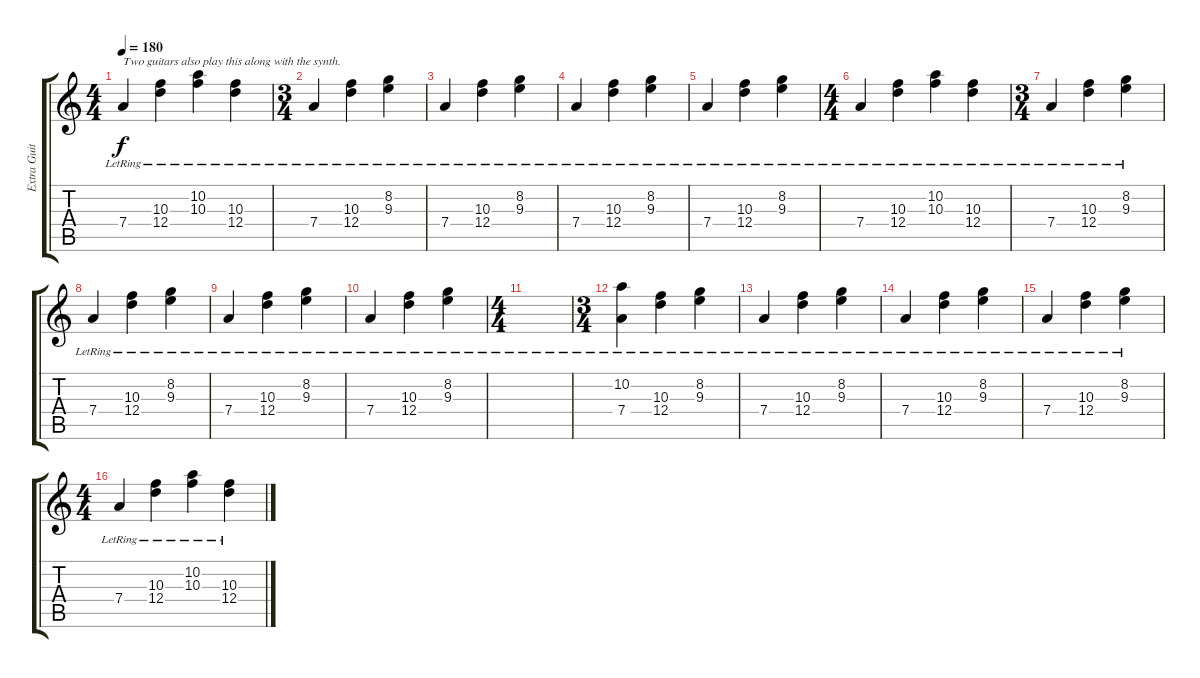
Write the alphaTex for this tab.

\track ("Extra Guitar" "Extra Guit") {instrument distortionguitar}
\staff {score tabs}
\tuning (E4 B3 G3 D3 A2 D2) {hide}
\ts (4 4)
\tempo 180
\clef g2
\ks c
7.4{lr}.4{txt "Two guitars also play this along with the synth." dy f} (10.3{lr} 12.4{lr}).4 (10.2{lr} 10.3{lr}).4 (10.3{lr} 12.4{lr}).4 |
\ts (3 4)
7.4{lr}.4 (10.3{lr} 12.4{lr}).4 (8.2{lr} 9.3{lr}).4 |
7.4{lr}.4 (10.3{lr} 12.4{lr}).4 (8.2{lr} 9.3{lr}).4 |
7.4{lr}.4 (10.3{lr} 12.4{lr}).4 (8.2{lr} 9.3{lr}).4 |
7.4{lr}.4 (10.3{lr} 12.4{lr}).4 (8.2{lr} 9.3{lr}).4 |
\ts (4 4)
7.4{lr}.4 (10.3{lr} 12.4{lr}).4 (10.2{lr} 10.3{lr}).4 (10.3{lr} 12.4{lr}).4 |
\ts (3 4)
7.4{lr}.4 (10.3{lr} 12.4{lr}).4 (8.2{lr} 9.3{lr}).4 |
7.4{lr}.4 (10.3{lr} 12.4{lr}).4 (8.2{lr} 9.3{lr}).4 |
7.4{lr}.4 (10.3{lr} 12.4{lr}).4 (8.2{lr} 9.3{lr}).4 |
7.4{lr}.4 (10.3{lr} 12.4{lr}).4 (8.2{lr} 9.3{lr}).4 |
\ts (4 4)
|
\ts (3 4)
(10.2{lr} 7.4{lr}).4 (10.3{lr} 12.4{lr}).4 (8.2{lr} 9.3{lr}).4 |
7.4{lr}.4 (10.3{lr} 12.4{lr}).4 (8.2{lr} 9.3{lr}).4 |
7.4{lr}.4 (10.3{lr} 12.4{lr}).4 (8.2{lr} 9.3{lr}).4 |
7.4{lr}.4 (10.3{lr} 12.4{lr}).4 (8.2{lr} 9.3{lr}).4 |
\ts (4 4)
7.4{lr}.4 (10.3{lr} 12.4{lr}).4 (10.2{lr} 10.3{lr}).4 (10.3{lr} 12.4{lr}).4
